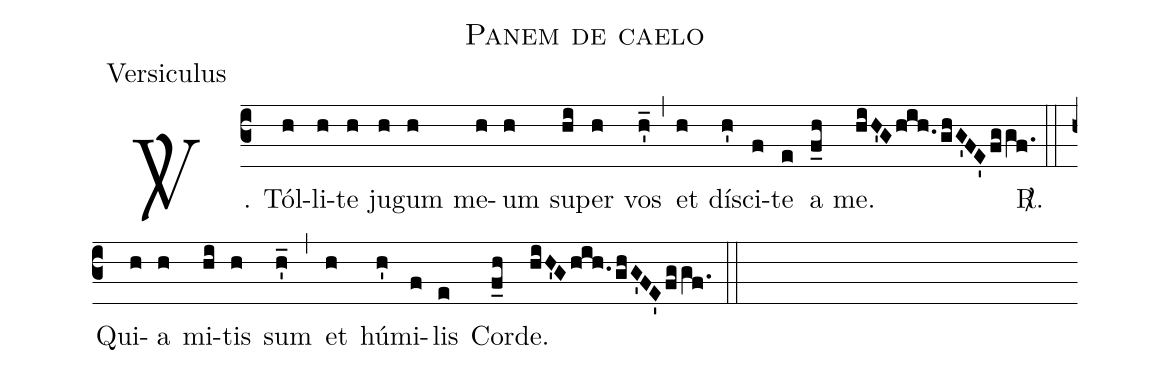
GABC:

name:Panem de caelo;
office-part:Versiculus;
%%
(c3)
<sp>V/</sp>. Tól(h)li(h)te(h) ju(h)gum(h) me(h)um(h) su(hi)per(h) vos(h'_) (,)
et(h) dí(h')sci(f)te(e) a(f_h) me.(hiH'Ghih./ghG'FE'fg/gf.) <sp>R/</sp>.(::)
Qui(h)a(h) mi(hi)tis(h) sum(h'_) (,)
et(h) hú(h')mi(f)lis(e) Cor(f_h)de.(hiH'Ghih./ghG'FE'fg/gf.) (::)
